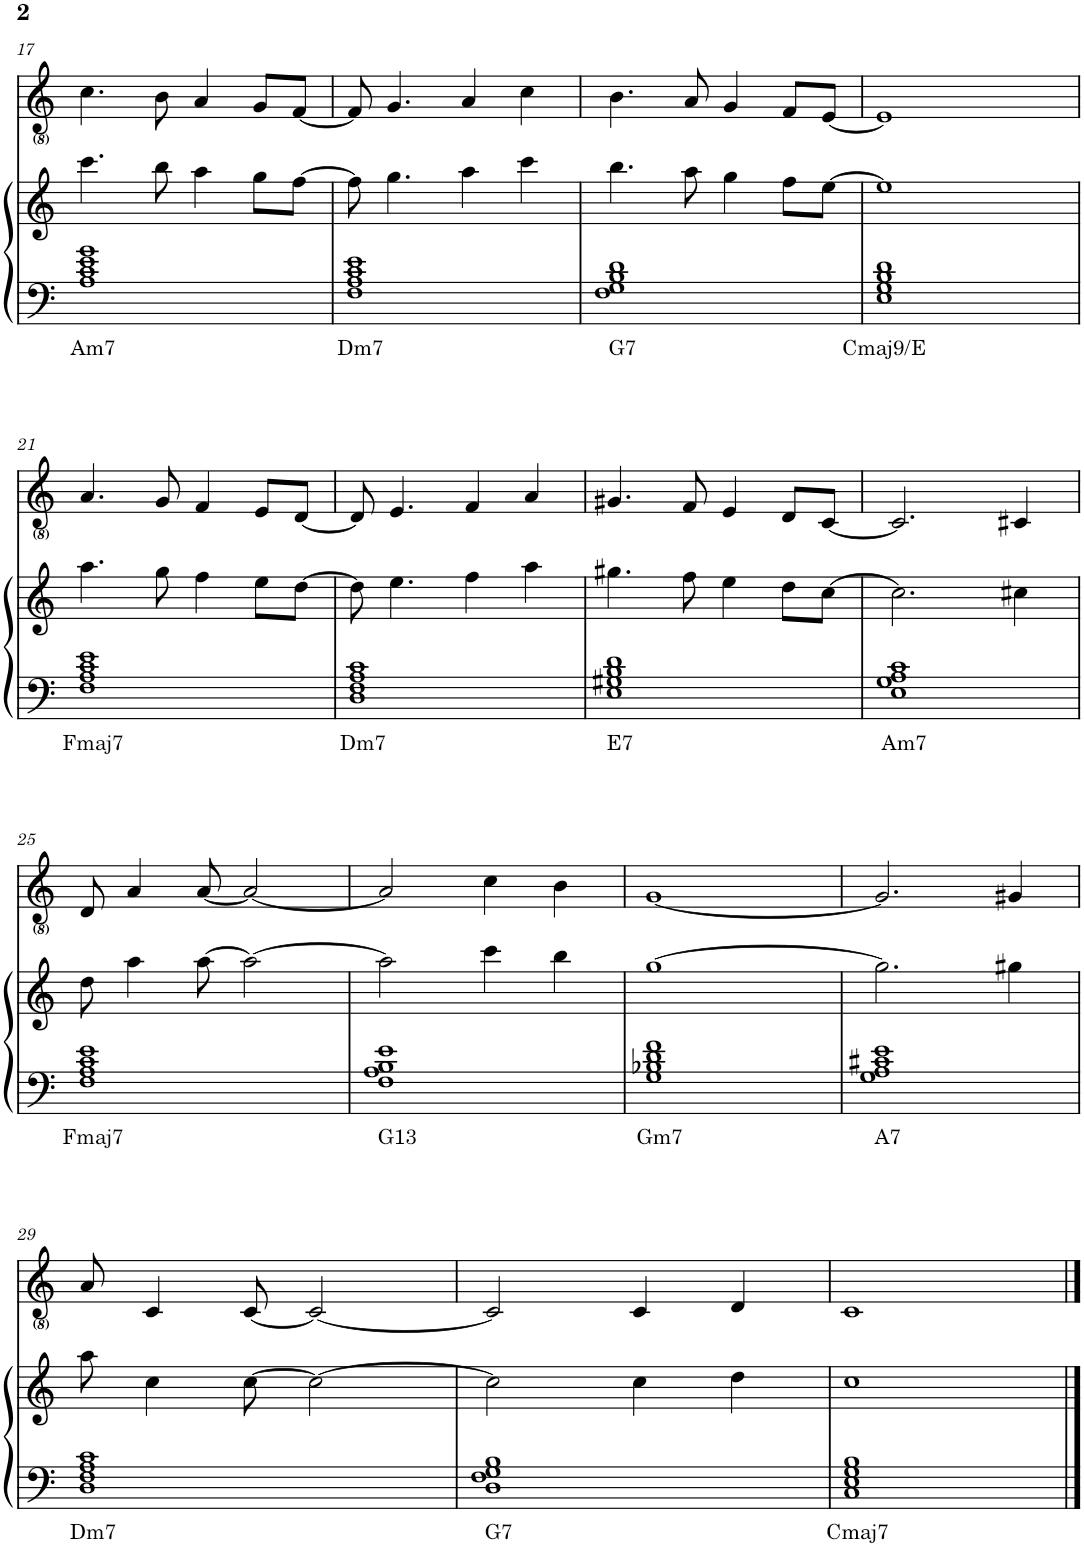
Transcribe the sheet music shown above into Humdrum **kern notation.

**kern	**text	**kern	**kern
*part2	*part2	*part2	*part1
*staff3	*staff3	*staff2	*staff1
*I"Piano	*	*	*I"Voice
*I'Pno	*	*	*I'V
!!LO:PB:g=z
*clefF4	*	*clefG2	*clefG2
*k[]	*	*k[]	*k[]
*M4/4	*	*M4/4	*M4/4
=17	=17	=17	=17
!	!LO:LY:b	!	!
1A 1c 1e 1g	Am7	4.ccc\	4.cc\
.	.	8bb\	8b\
.	.	4aa\	4a/
.	.	8gg\L	8g/L
.	.	[8ff\J	[8f/J
=18	=18	=18	=18
!	!LO:LY:b	!	!
1F 1A 1c 1e	Dm7	8ff\]	8f/]
.	.	4.gg\	4.g/
.	.	4aa\	4a/
.	.	4ccc\	4cc\
=19	=19	=19	=19
!	!LO:LY:b	!	!
1F 1G 1B 1d	G7	4.bb\	4.b\
.	.	8aa\	8a/
.	.	4gg\	4g/
.	.	8ff\L	8f/L
.	.	[8ee\J	[8e/J
=20	=20	=20	=20
!	!LO:LY:b	!	!
1E 1G 1B 1d	Cmaj9/E	1ee]	1e]
!!LO:LB:g=z
=21	=21	=21	=21
!	!LO:LY:b	!	!
1F 1A 1c 1e	Fmaj7	4.aa\	4.a/
.	.	8gg\	8g/
.	.	4ff\	4f/
.	.	8ee\L	8e/L
.	.	[8dd\J	[8d/J
=22	=22	=22	=22
!	!LO:LY:b	!	!
1D 1F 1A 1c	Dm7	8dd\]	8d/]
.	.	4.ee\	4.e/
.	.	4ff\	4f/
.	.	4aa\	4a/
=23	=23	=23	=23
!	!LO:LY:b	!	!
1E 1G#X 1B 1d	E7	4.gg#X\	4.g#X/
.	.	8ff\	8f/
.	.	4ee\	4e/
.	.	8dd\L	8d/L
.	.	[8cc\J	[8c/J
=24	=24	=24	=24
!	!LO:LY:b	!	!
1E 1G 1A 1c	Am7	2.cc\]	2.c/]
.	.	4cc#X\	4c#X/
!!LO:LB:g=z
=25	=25	=25	=25
!	!LO:LY:b	!	!
1F 1A 1c 1e	Fmaj7	8dd\	8d/
.	.	4aa\	4a/
.	.	[8aa\	[8a/
.	.	2aa\_	2a/_
=26	=26	=26	=26
!	!LO:LY:b	!	!
1F 1A 1B 1e	G13	2aa\]	2a/]
.	.	4ccc\	4cc\
.	.	4bb\	4b\
=27	=27	=27	=27
!	!LO:LY:b	!	!
1G 1B-X 1d 1f	Gm7	[1gg	[1g
=28	=28	=28	=28
!	!LO:LY:b	!	!
1G 1A 1c#X 1e	A7	2.gg\]	2.g/]
.	.	4gg#X\	4g#X/
!!LO:LB:g=z
=29	=29	=29	=29
!	!LO:LY:b	!	!
1D 1F 1A 1c	Dm7	8aa\	8a/
.	.	4cc\	4c/
.	.	[8cc\	[8c/
.	.	2cc\_	2c/_
=30	=30	=30	=30
!	!LO:LY:b	!	!
1D 1F 1G 1B	G7	2cc\]	2c/]
.	.	4cc\	4c/
.	.	4dd\	4d/
=31	=31	=31	=31
!	!LO:LY:b	!	!
1C 1E 1G 1B	Cmaj7	1cc	1c
==	==	==	==
*-	*-	*-	*-
